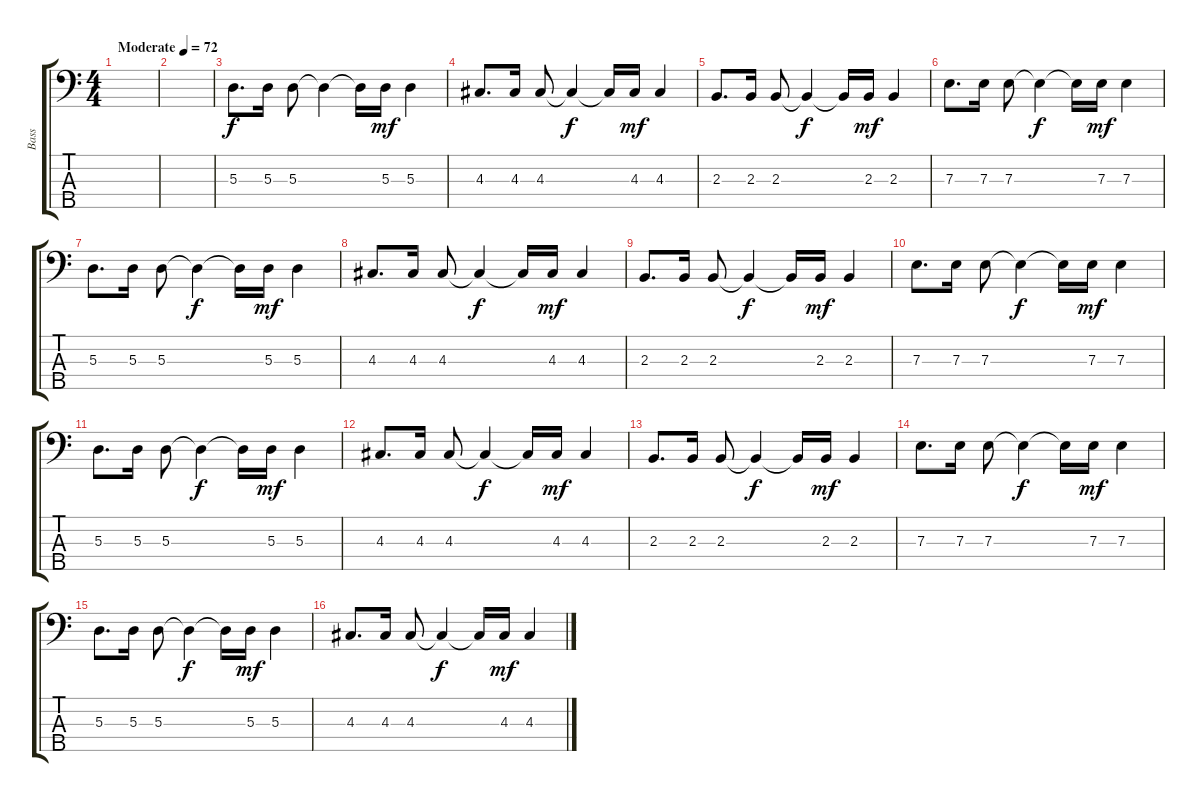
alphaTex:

\track ("Bass" "Bass") {instrument electricbassfinger}
\staff {score tabs}
\tuning (G2 D2 A1 E1 B0) {hide}
\ts (4 4)
\tempo (72 "Moderate")
\clef f4
\ks c
|
|
5.3.8{d} 5.3.16 5.3.8 5.3{t}.4{dy f} 5.3{t}.16 5.3.16{dy mf} 5.3.4 |
4.3.8{d} 4.3.16 4.3.8 4.3{t}.4{dy f} 4.3{t}.16 4.3.16{dy mf} 4.3.4 |
2.3.8{d} 2.3.16 2.3.8 2.3{t}.4{dy f} 2.3{t}.16 2.3.16{dy mf} 2.3.4 |
7.3.8{d} 7.3.16 7.3.8 7.3{t}.4{dy f} 7.3{t}.16 7.3.16{dy mf} 7.3.4 |
5.3.8{d} 5.3.16 5.3.8 5.3{t}.4{dy f} 5.3{t}.16 5.3.16{dy mf} 5.3.4 |
4.3.8{d} 4.3.16 4.3.8 4.3{t}.4{dy f} 4.3{t}.16 4.3.16{dy mf} 4.3.4 |
2.3.8{d} 2.3.16 2.3.8 2.3{t}.4{dy f} 2.3{t}.16 2.3.16{dy mf} 2.3.4 |
7.3.8{d} 7.3.16 7.3.8 7.3{t}.4{dy f} 7.3{t}.16 7.3.16{dy mf} 7.3.4 |
5.3.8{d} 5.3.16 5.3.8 5.3{t}.4{dy f} 5.3{t}.16 5.3.16{dy mf} 5.3.4 |
4.3.8{d} 4.3.16 4.3.8 4.3{t}.4{dy f} 4.3{t}.16 4.3.16{dy mf} 4.3.4 |
2.3.8{d} 2.3.16 2.3.8 2.3{t}.4{dy f} 2.3{t}.16 2.3.16{dy mf} 2.3.4 |
7.3.8{d} 7.3.16 7.3.8 7.3{t}.4{dy f} 7.3{t}.16 7.3.16{dy mf} 7.3.4 |
5.3.8{d} 5.3.16 5.3.8 5.3{t}.4{dy f} 5.3{t}.16 5.3.16{dy mf} 5.3.4 |
4.3.8{d} 4.3.16 4.3.8 4.3{t}.4{dy f} 4.3{t}.16 4.3.16{dy mf} 4.3.4
